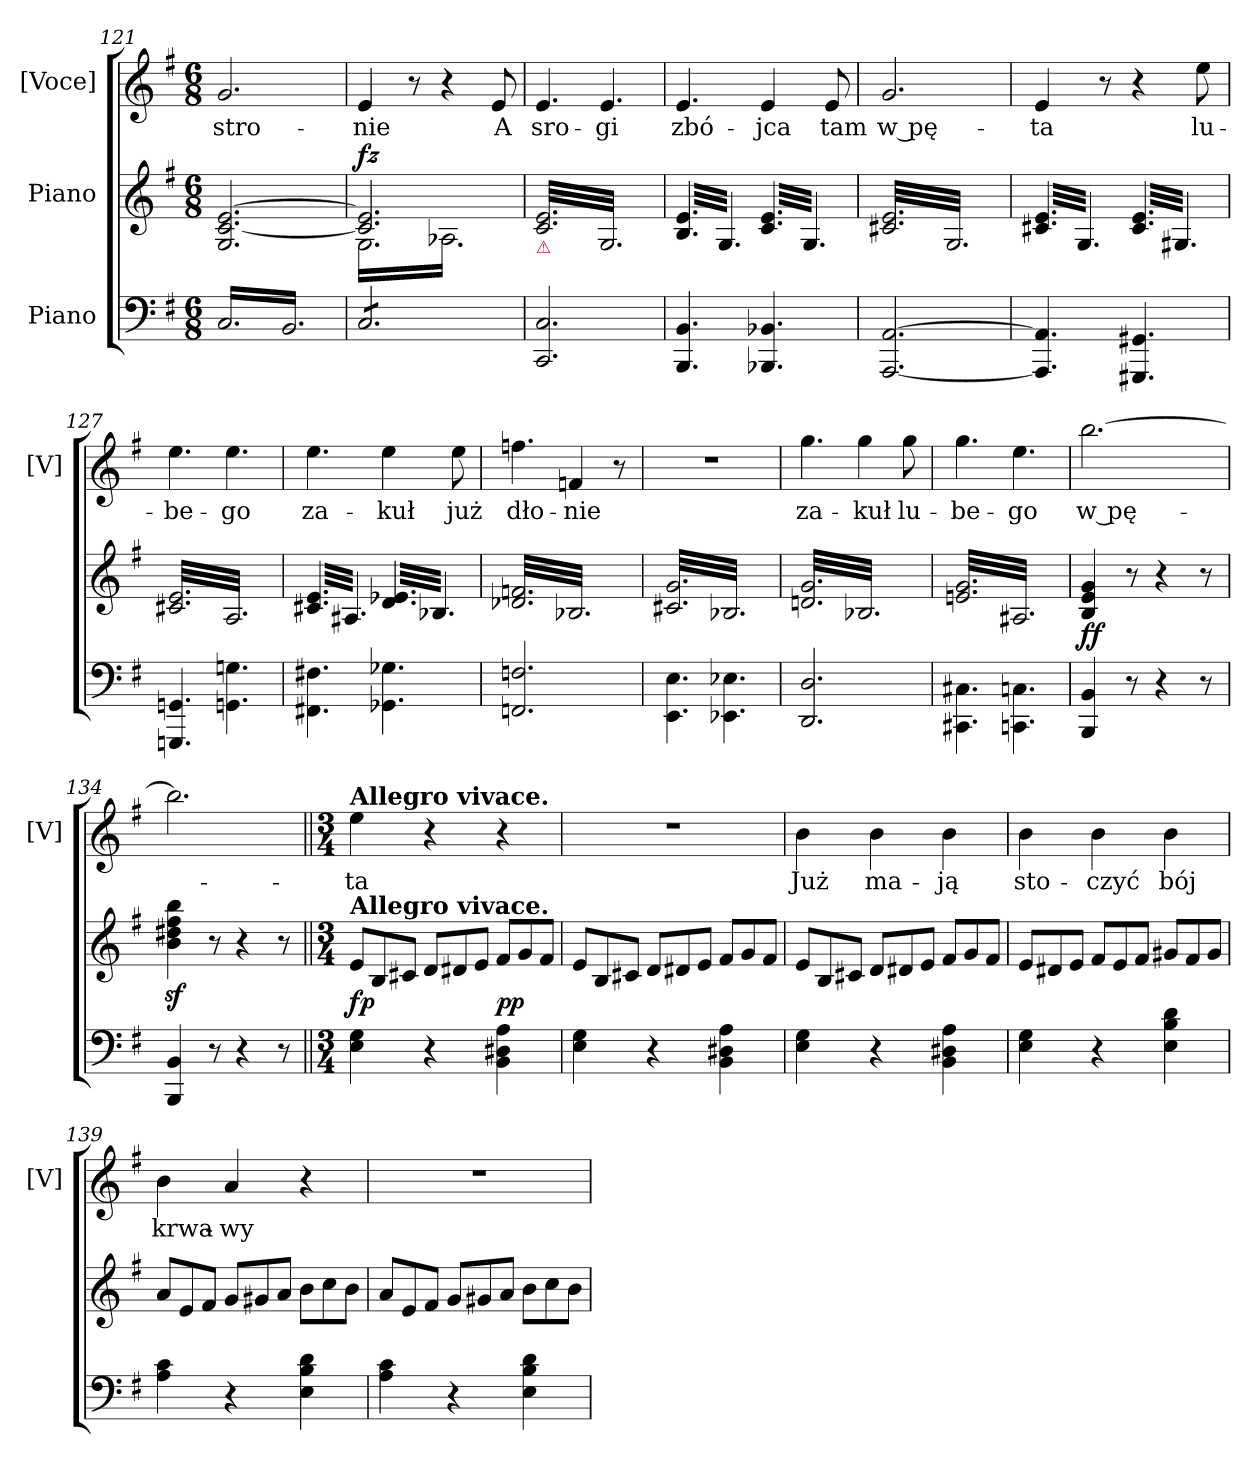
**kern	**kern	**dynam	**kern	**text
*part3	*part2	*part2	*part1	*part1
*staff3	*staff2	*staff2	*staff1	*staff1
*I"Piano	*I"Piano	*	*I"[Voce]	*
*	*	*	*I'[V]	*
*clefF4	*clefG2	*	*clefG2	*
*k[f#]	*k[f#]	*	*k[f#]	*
*G:	*G:	*	*G:	*
*M6/8	*M6/8	*	*M6/8	*
=121	=121	=121	=121	=121
*tremolo	*	*	*	*
(16C/LL	2.G/ [2.c/ [2.e/	.	2.g/	stro-
16BB/)	.	.	.	.
16C/	.	.	.	.
16BB/)	.	.	.	.
16C/	.	.	.	.
16BB/)	.	.	.	.
16C/	.	.	.	.
16BB/)	.	.	.	.
16C/	.	.	.	.
16BB/)	.	.	.	.
16C/	.	.	.	.
16BB/)JJ	.	.	.	.
=122	=122	=122	=122	=122
*	*^	*	*	*
!	!	!	!LO:DY:a	!	!
*	*tremolo	*	*	*	*
8C/L	2.c]/ 2.e]/	(16G\LL	fz	4e/	-nie
.	.	16A-X\)	.	.	.
8C/	.	16G\	.	.	.
.	.	16A-X\)	.	.	.
8C/	.	16G\	.	8r	.
.	.	16A-X\)	.	.	.
8C/	.	16G\	.	4r	.
.	.	16A-X\)	.	.	.
8C/	.	16G\	.	.	.
.	.	16A-X\)	.	.	.
8C/J	.	16G\	.	8e/	A
*Xtremolo	*	*	*	*	*
.	.	16A-X\)JJ	.	.	.
*	*v	*v	*	*	*
=123	=123	=123	=123	=123
!	!LO:TX:b:color=crimson:t=⚠	!	!	!
2.CC/ 2.C/	32c/ 32e/LLL	.	4.e/	sro-
.	32G/	.	.	.
.	32c/ 32e/	.	.	.
.	32G/	.	.	.
.	32c/ 32e/	.	.	.
.	32G/	.	.	.
.	32c/ 32e/	.	.	.
.	32G/	.	.	.
.	32c/ 32e/	.	.	.
.	32G/	.	.	.
.	32c/ 32e/	.	.	.
.	32G/	.	.	.
.	32c/ 32e/	.	4.e/	-gi
.	32G/	.	.	.
.	32c/ 32e/	.	.	.
.	32G/	.	.	.
.	32c/ 32e/	.	.	.
.	32G/	.	.	.
.	32c/ 32e/	.	.	.
.	32G/	.	.	.
.	32c/ 32e/	.	.	.
.	32G/	.	.	.
.	32c/ 32e/	.	.	.
.	32G/JJJ	.	.	.
=124	=124	=124	=124	=124
4.BBB/ 4.BB/	32B/ 32e/LLL	.	4.e/	zbó-
.	32G/	.	.	.
.	32B/ 32e/	.	.	.
.	32G/	.	.	.
.	32B/ 32e/	.	.	.
.	32G/	.	.	.
.	32B/ 32e/	.	.	.
.	32G/	.	.	.
.	32B/ 32e/	.	.	.
.	32G/	.	.	.
.	32B/ 32e/	.	.	.
.	32G/JJJ	.	.	.
4.BBB-X/ 4.BB-X/	32c/ 32e/LLL	.	4e/	-jca
.	32G/	.	.	.
.	32c/ 32e/	.	.	.
.	32G/	.	.	.
.	32c/ 32e/	.	.	.
.	32G/	.	.	.
.	32c/ 32e/	.	.	.
.	32G/	.	.	.
.	32c/ 32e/	.	8e/	tam
.	32G/	.	.	.
.	32c/ 32e/	.	.	.
.	32G/JJJ	.	.	.
=125	=125	=125	=125	=125
[2.AAA/ [2.AA/	32c#X/ 32e/LLL	.	2.g/	w pę-
.	32G/	.	.	.
.	32c#X/ 32e/	.	.	.
.	32G/	.	.	.
.	32c#X/ 32e/	.	.	.
.	32G/	.	.	.
.	32c#X/ 32e/	.	.	.
.	32G/	.	.	.
.	32c#X/ 32e/	.	.	.
.	32G/	.	.	.
.	32c#X/ 32e/	.	.	.
.	32G/	.	.	.
.	32c#X/ 32e/	.	.	.
.	32G/	.	.	.
.	32c#X/ 32e/	.	.	.
.	32G/	.	.	.
.	32c#X/ 32e/	.	.	.
.	32G/	.	.	.
.	32c#X/ 32e/	.	.	.
.	32G/	.	.	.
.	32c#X/ 32e/	.	.	.
.	32G/	.	.	.
.	32c#X/ 32e/	.	.	.
.	32G/JJJ	.	.	.
=126	=126	=126	=126	=126
4.AAA]/ 4.AA]/	32c#X/ 32e/LLL	.	4e/	-ta
.	32G/	.	.	.
.	32c#X/ 32e/	.	.	.
.	32G/	.	.	.
.	32c#X/ 32e/	.	.	.
.	32G/	.	.	.
.	32c#X/ 32e/	.	.	.
.	32G/	.	.	.
.	32c#X/ 32e/	.	8r	.
.	32G/	.	.	.
.	32c#X/ 32e/	.	.	.
.	32G/JJJ	.	.	.
4.GGG#X/ 4.GG#X/	32c#/ 32e/LLL	.	4r	.
.	32G#X/	.	.	.
.	32c#/ 32e/	.	.	.
.	32G#X/	.	.	.
.	32c#/ 32e/	.	.	.
.	32G#X/	.	.	.
.	32c#/ 32e/	.	.	.
.	32G#X/	.	.	.
.	32c#/ 32e/	.	8ee\	lu-
.	32G#X/	.	.	.
.	32c#/ 32e/	.	.	.
.	32G#X/JJJ	.	.	.
=127	=127	=127	=127	=127
4.GGGn/ 4.GGn/	32c#X/ 32e/LLL	.	4.ee\	-be-
.	32A/	.	.	.
.	32c#X/ 32e/	.	.	.
.	32A/	.	.	.
.	32c#X/ 32e/	.	.	.
.	32A/	.	.	.
.	32c#X/ 32e/	.	.	.
.	32A/	.	.	.
.	32c#X/ 32e/	.	.	.
.	32A/	.	.	.
.	32c#X/ 32e/	.	.	.
.	32A/	.	.	.
4.GGn\ 4.Gn\	32c#X/ 32e/	.	4.ee\	-go
.	32A/	.	.	.
.	32c#X/ 32e/	.	.	.
.	32A/	.	.	.
.	32c#X/ 32e/	.	.	.
.	32A/	.	.	.
.	32c#X/ 32e/	.	.	.
.	32A/	.	.	.
.	32c#X/ 32e/	.	.	.
.	32A/	.	.	.
.	32c#X/ 32e/	.	.	.
.	32A/JJJ	.	.	.
=128	=128	=128	=128	=128
4.FF#X\ 4.F#X\	32c#X/ 32e/LLL	.	4.ee\	za-
.	32A#X/	.	.	.
.	32c#X/ 32e/	.	.	.
.	32A#X/	.	.	.
.	32c#X/ 32e/	.	.	.
.	32A#X/	.	.	.
.	32c#X/ 32e/	.	.	.
.	32A#X/	.	.	.
.	32c#X/ 32e/	.	.	.
.	32A#X/	.	.	.
.	32c#X/ 32e/	.	.	.
.	32A#X/JJJ	.	.	.
4.GG-X\ 4.G-X\	32d/ 32e-X/LLL	.	4ee\	-kuł
.	32B-X/	.	.	.
.	32d/ 32e-X/	.	.	.
.	32B-X/	.	.	.
.	32d/ 32e-X/	.	.	.
.	32B-X/	.	.	.
.	32d/ 32e-X/	.	.	.
.	32B-X/	.	.	.
.	32d/ 32e-X/	.	8ee\	już
.	32B-X/	.	.	.
.	32d/ 32e-X/	.	.	.
.	32B-X/JJJ	.	.	.
=129	=129	=129	=129	=129
2.FFn/ 2.Fn/	32d-X/ 32fn/LLL	.	4.ffn\	dło-
.	32B-X/	.	.	.
.	32d-X/ 32fn/	.	.	.
.	32B-X/	.	.	.
.	32d-X/ 32fn/	.	.	.
.	32B-X/	.	.	.
.	32d-X/ 32fn/	.	.	.
.	32B-X/	.	.	.
.	32d-X/ 32fn/	.	.	.
.	32B-X/	.	.	.
.	32d-X/ 32fn/	.	.	.
.	32B-X/	.	.	.
.	32d-X/ 32fn/	.	4fn/	-nie
.	32B-X/	.	.	.
.	32d-X/ 32fn/	.	.	.
.	32B-X/	.	.	.
.	32d-X/ 32fn/	.	.	.
.	32B-X/	.	.	.
.	32d-X/ 32fn/	.	.	.
.	32B-X/	.	.	.
.	32d-X/ 32fn/	.	8r	.
.	32B-X/	.	.	.
.	32d-X/ 32fn/	.	.	.
.	32B-X/JJJ	.	.	.
=130	=130	=130	=130	=130
4.EE\ 4.E\	32c#X/ 32g/LLL	.	2.r	.
.	32B-X/	.	.	.
.	32c#X/ 32g/	.	.	.
.	32B-X/	.	.	.
.	32c#X/ 32g/	.	.	.
.	32B-X/	.	.	.
.	32c#X/ 32g/	.	.	.
.	32B-X/	.	.	.
.	32c#X/ 32g/	.	.	.
.	32B-X/	.	.	.
.	32c#X/ 32g/	.	.	.
.	32B-X/	.	.	.
4.EE-X\ 4.E-X\	32c#X/ 32g/	.	.	.
.	32B-X/	.	.	.
.	32c#X/ 32g/	.	.	.
.	32B-X/	.	.	.
.	32c#X/ 32g/	.	.	.
.	32B-X/	.	.	.
.	32c#X/ 32g/	.	.	.
.	32B-X/	.	.	.
.	32c#X/ 32g/	.	.	.
.	32B-X/	.	.	.
.	32c#X/ 32g/	.	.	.
.	32B-X/JJJ	.	.	.
=131	=131	=131	=131	=131
2.DD/ 2.D/	32dn/ 32g/LLL	.	4.gg\	za-
.	32B-X/	.	.	.
.	32dn/ 32g/	.	.	.
.	32B-X/	.	.	.
.	32dn/ 32g/	.	.	.
.	32B-X/	.	.	.
.	32dn/ 32g/	.	.	.
.	32B-X/	.	.	.
.	32dn/ 32g/	.	.	.
.	32B-X/	.	.	.
.	32dn/ 32g/	.	.	.
.	32B-X/	.	.	.
.	32dn/ 32g/	.	4gg\	-kuł
.	32B-X/	.	.	.
.	32dn/ 32g/	.	.	.
.	32B-X/	.	.	.
.	32dn/ 32g/	.	.	.
.	32B-X/	.	.	.
.	32dn/ 32g/	.	.	.
.	32B-X/	.	.	.
.	32dn/ 32g/	.	8gg\	lu-
.	32B-X/	.	.	.
.	32dn/ 32g/	.	.	.
.	32B-X/JJJ	.	.	.
=132	=132	=132	=132	=132
4.CC#X\ 4.C#X\	32en/ 32g/LLL	.	4.gg\	-be-
.	32A#X/	.	.	.
.	32en/ 32g/	.	.	.
.	32A#X/	.	.	.
.	32en/ 32g/	.	.	.
.	32A#X/	.	.	.
.	32en/ 32g/	.	.	.
.	32A#X/	.	.	.
.	32en/ 32g/	.	.	.
.	32A#X/	.	.	.
.	32en/ 32g/	.	.	.
.	32A#X/	.	.	.
4.CCn\ 4.Cn\	32en/ 32g/	.	4.ee\	-go
.	32A#X/	.	.	.
.	32en/ 32g/	.	.	.
.	32A#X/	.	.	.
.	32en/ 32g/	.	.	.
.	32A#X/	.	.	.
.	32en/ 32g/	.	.	.
.	32A#X/	.	.	.
.	32en/ 32g/	.	.	.
.	32A#X/	.	.	.
.	32en/ 32g/	.	.	.
.	32A#X/JJJ	.	.	.
*	*Xtremolo	*	*	*
=133	=133	=133	=133	=133
4BBB/ 4BB/	4B/ 4e/ 4g/	ff	[2.bb\	w pę-
.	.	.	.	.
.	.	.	.	.
.	.	.	.	.
.	.	.	.	.
.	.	.	.	.
.	.	.	.	.
.	.	.	.	.
8r	8r	.	.	.
.	.	.	.	.
.	.	.	.	.
.	.	.	.	.
4r	4r	.	.	.
8r	8r	.	.	.
=134	=134	=134	=134	=134
4BBB/ 4BB/	4bz\ 4dd#Xz\ 4ff#z\ 4bbz\	.	2.bb\]	.
8r	8r	.	.	.
4r	4r	.	.	.
8r	8r	.	.	.
=135||	=135||	=135||	=135||	=135||
*M3/4	*M3/4	*	*M3/4	*
*	*Xtuplet	*	*	*
!	!	!	!LO:TX:a:B:t=Allegro vivace.	!
!	!LO:TX:a:B:t=Allegro vivace.	!	!	!
4E\ 4G\	12e/L	fp	4ee\	-ta
.	12B/	.	.	.
.	12c#X/J	.	.	.
4r	12d/L	.	4r	.
.	12d#X/	.	.	.
.	12e/J	.	.	.
4BB\ 4D#X\ 4A\	12f#/L	pp	4r	.
.	12g/	.	.	.
.	12f#/J	.	.	.
=136	=136	=136	=136	=136
4E\ 4G\	12e/L	.	2.r	.
.	12B/	.	.	.
.	12c#X/J	.	.	.
4r	12d/L	.	.	.
.	12d#X/	.	.	.
.	12e/J	.	.	.
4BB\ 4D#X\ 4A\	12f#/L	.	.	.
.	12g/	.	.	.
.	12f#/J	.	.	.
=137	=137	=137	=137	=137
4E\ 4G\	12e/L	.	4b\	Już
.	12B/	.	.	.
.	12c#X/J	.	.	.
4r	12d/L	.	4b\	ma-
.	12d#X/	.	.	.
.	12e/J	.	.	.
4BB\ 4D#X\ 4A\	12f#/L	.	4b\	-ją
.	12g/	.	.	.
.	12f#/J	.	.	.
=138	=138	=138	=138	=138
4E\ 4G\	12e/L	.	4b\	sto-
.	12d#X/	.	.	.
.	12e/J	.	.	.
4r	12f#/L	.	4b\	-czyć
.	12e/	.	.	.
.	12f#/J	.	.	.
4E\ 4B\ 4d\	12g#X/L	.	4b\	bój
.	12f#/	.	.	.
.	12g#/J	.	.	.
=139	=139	=139	=139	=139
4A\ 4c\	12a/L	.	4b\	krwa-
.	12e/	.	.	.
.	12f#/J	.	.	.
4r	12g/L	.	4a/	-wy
.	12g#X/	.	.	.
.	12a/J	.	.	.
4E\ 4B\ 4d\	12b\L	.	4r	.
.	12cc\	.	.	.
.	12b\J	.	.	.
=140	=140	=140	=140	=140
4A\ 4c\	12a/L	.	2.r	.
.	12e/	.	.	.
.	12f#/J	.	.	.
4r	12g/L	.	.	.
.	12g#X/	.	.	.
.	12a/J	.	.	.
4E\ 4B\ 4d\	12b\L	.	.	.
.	12cc\	.	.	.
.	12b\J	.	.	.
=	=	=	=	=
*-	*-	*-	*-	*-
